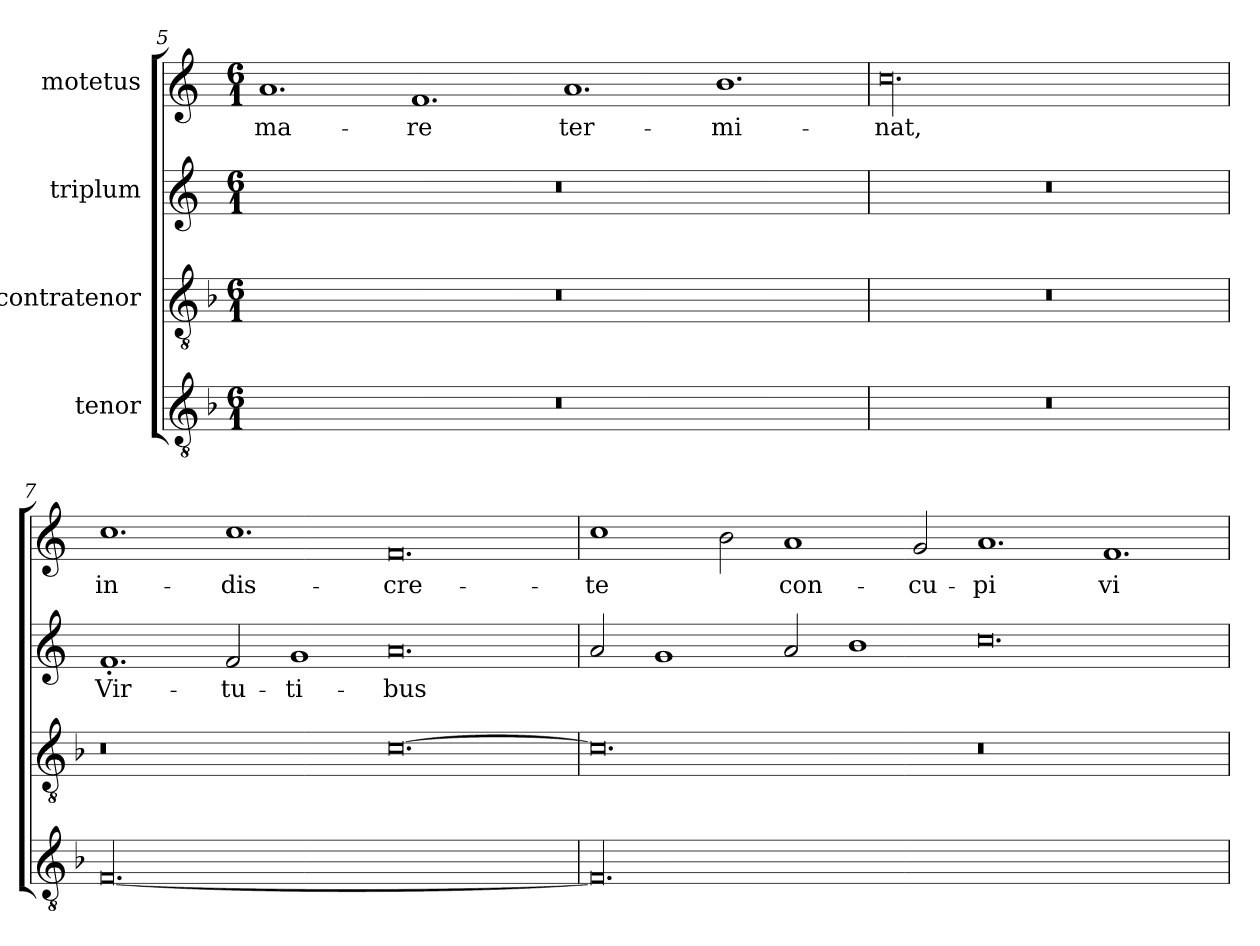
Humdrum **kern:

**kern	**kern	**kern	**text	**kern	**text
*part4	*part3	*part2	*part2	*part1	*part1
*staff4	*staff3	*staff2	*staff2	*staff1	*staff1
*I"tenor	*I"contratenor	*I"triplum	*	*I"motetus	*
!!LO:LB:g=z
*clefGv2	*clefGv2	*clefG2	*	*clefG2	*
*k[b-]	*k[b-]	*k[]	*	*k[]	*
*F:	*F:	*C:	*	*C:	*
*M6/1	*M6/1	*M6/1	*	*M6/1	*
=5	=5	=5	=5	=5	=5
00.r	00.r	00.r	.	1.a/	ma-
.	.	.	.	1.f/	-re
.	.	.	.	1.a/	ter-
.	.	.	.	1.b\	-mi-
=6	=6	=6	=6	=6	=6
00.r	00.r	00.r	.	00.cc\	-nat,
=7	=7	=7	=7	=7	=7
[00.F/	0.r	1.f'/	Vir-	1.cc\	in-
.	.	2f/	-tu-	1.cc\	-dis-
.	.	1g/	-ti-	.	.
.	[0.c\	0.a/	-bus	0.f/	-cre-
=8	=8	=8	=8	=8	=8
00.F/]	0.c\]	2a/	.	1cc\	-te
.	.	1g/	.	.	.
.	.	.	.	2b\	.
.	.	2a/	.	1a/	con-
.	.	1b\	.	.	.
.	.	.	.	2g/	-cu-
.	0.r	0.cc\	.	1.a/	-pi
.	.	.	.	1.f/	vi-
=	=	=	=	=	=
*-	*-	*-	*-	*-	*-
